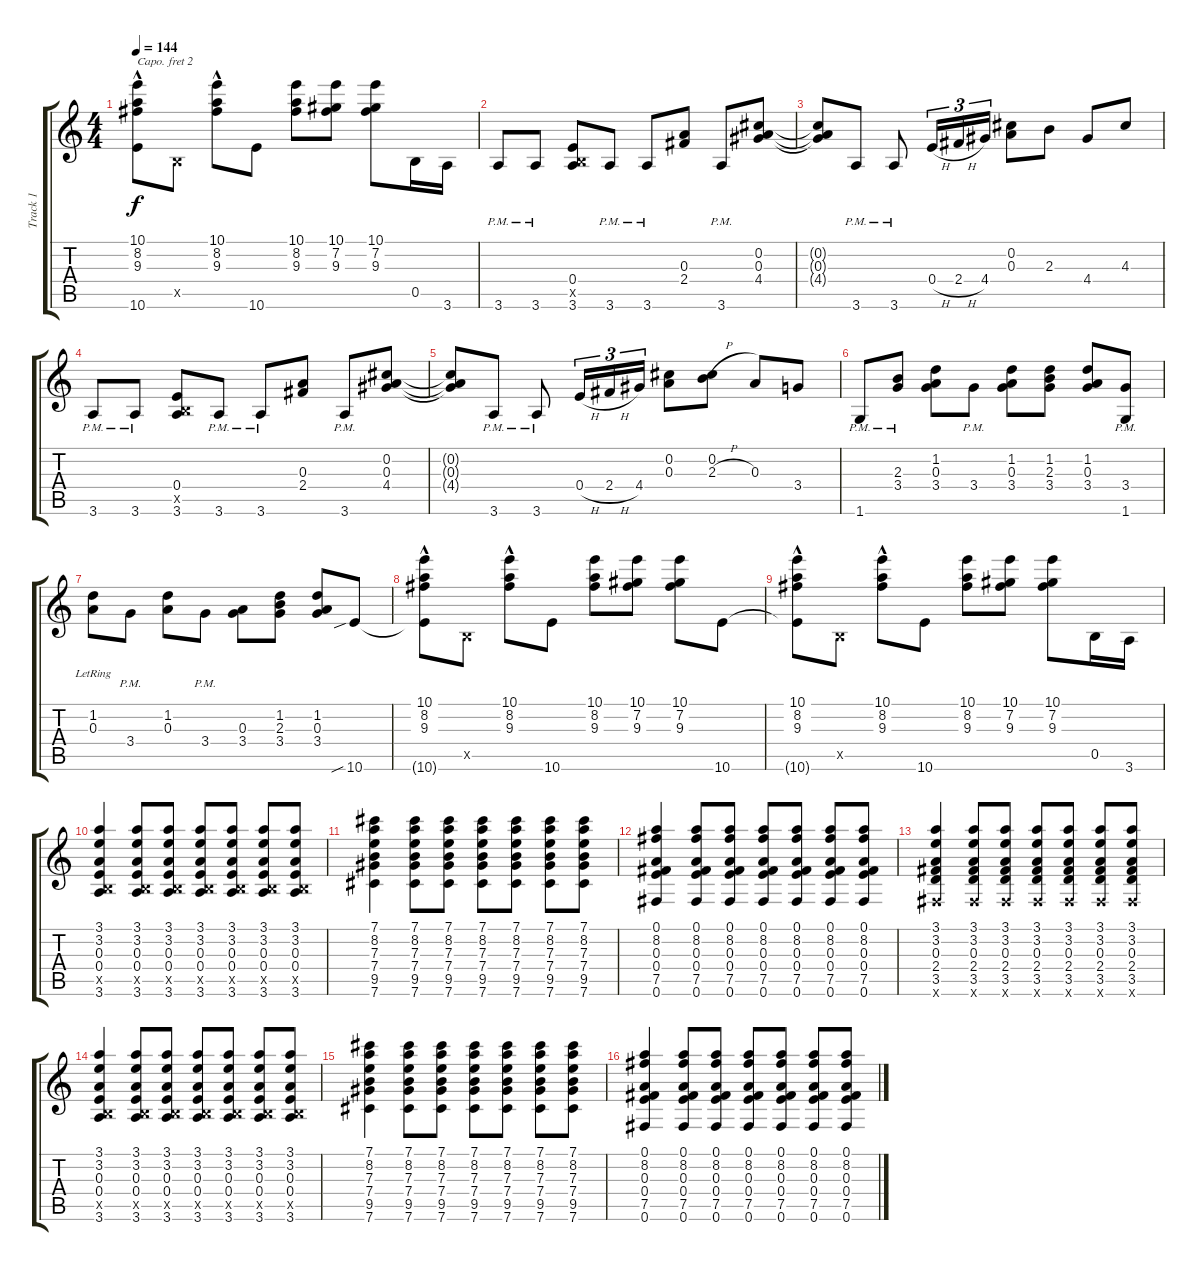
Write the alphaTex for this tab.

\track ("Track 1" "Track 1") {instrument acousticguitarnylon}
\staff {score tabs}
\capo 2
\tuning (E4 B3 G3 D3 A2 E2) {hide}
\ts (4 4)
\tempo 144
\clef g2
\ks c
(10.1{hac} 8.2 9.3 10.6{t}).8{dy f} 0.5{x}.8 (10.1{hac} 8.2 9.3).8 10.6.8 (10.1 8.2 9.3).8 (10.1 7.2 9.3).8 (10.1 7.2 9.3).8 0.5.16 3.6.16 |
3.6{pm}.8 3.6{pm}.8 (0.4 0.5{x} 3.6).8 3.6{pm}.8 3.6{pm}.8 (0.3 2.4).8 3.6{pm}.8 (0.2 0.3 4.4).8 |
(0.2{t} 0.3{t} 4.4{t}).8 3.6{pm}.8 3.6{pm}.8 0.4{h}.16{tu (3 2)} 2.4{h}.16{tu (3 2)} 4.4.16{tu (3 2)} (0.2 0.3).8 2.3.8 4.4.8 4.3.8 |
3.6{pm}.8 3.6{pm}.8 (0.4 0.5{x} 3.6).8 3.6{pm}.8 3.6{pm}.8 (0.3 2.4).8 3.6{pm}.8 (0.2 0.3 4.4).8 |
(0.2{t} 0.3{t} 4.4{t}).8 3.6{pm}.8 3.6{pm}.8 0.4{h}.16{tu (3 2)} 2.4{h}.16{tu (3 2)} 4.4.16{tu (3 2)} (0.2 0.3).8 (0.2 2.3{h}).8 0.3.8 3.4.8 |
1.6{pm}.8 (2.3 3.4{pm}).8 (1.2 0.3 3.4).8 3.4{pm}.8 (1.2 0.3 3.4).8 (1.2 2.3 3.4).8 (1.2 0.3 3.4).8 (3.4 1.6{pm}).8 |
(1.2{lr} 0.3).8 3.4{pm}.8 (1.2 0.3).8 3.4{pm}.8 (0.3 3.4).8 (1.2 2.3 3.4).8 (1.2 0.3 3.4).8 10.6{sib}.8 |
(10.1{hac} 8.2 9.3 10.6{t}).8 0.5{x}.8 (10.1{hac} 8.2 9.3).8 10.6.8 (10.1 8.2 9.3).8 (10.1 7.2 9.3).8 (10.1 7.2 9.3).8 10.6.8 |
(10.1{hac} 8.2 9.3 10.6{t}).8 0.5{x}.8 (10.1{hac} 8.2 9.3).8 10.6.8 (10.1 8.2 9.3).8 (10.1 7.2 9.3).8 (10.1 7.2 9.3).8 0.5.16 3.6.16 |
(3.1 3.2 0.3 0.4 0.5{x} 3.6).4 (3.1 3.2 0.3 0.4 0.5{x} 3.6).8 (3.1 3.2 0.3 0.4 0.5{x} 3.6).8 (3.1 3.2 0.3 0.4 0.5{x} 3.6).8 (3.1 3.2 0.3 0.4 0.5{x} 3.6).8 (3.1 3.2 0.3 0.4 0.5{x} 3.6).8 (3.1 3.2 0.3 0.4 0.5{x} 3.6).8 |
(7.1 8.2 7.3 7.4 9.5 7.6).4 (7.1 8.2 7.3 7.4 9.5 7.6).8 (7.1 8.2 7.3 7.4 9.5 7.6).8 (7.1 8.2 7.3 7.4 9.5 7.6).8 (7.1 8.2 7.3 7.4 9.5 7.6).8 (7.1 8.2 7.3 7.4 9.5 7.6).8 (7.1 8.2 7.3 7.4 9.5 7.6).8 |
(0.1 8.2 0.3 0.4 7.5 0.6).4 (0.1 8.2 0.3 0.4 7.5 0.6).8 (0.1 8.2 0.3 0.4 7.5 0.6).8 (0.1 8.2 0.3 0.4 7.5 0.6).8 (0.1 8.2 0.3 0.4 7.5 0.6).8 (0.1 8.2 0.3 0.4 7.5 0.6).8 (0.1 8.2 0.3 0.4 7.5 0.6).8 |
(3.1 3.2 0.3 2.4 3.5 0.6{x}).4 (3.1 3.2 0.3 2.4 3.5 0.6{x}).8 (3.1 3.2 0.3 2.4 3.5 0.6{x}).8 (3.1 3.2 0.3 2.4 3.5 0.6{x}).8 (3.1 3.2 0.3 2.4 3.5 0.6{x}).8 (3.1 3.2 0.3 2.4 3.5 0.6{x}).8 (3.1 3.2 0.3 2.4 3.5 0.6{x}).8 |
(3.1 3.2 0.3 0.4 0.5{x} 3.6).4 (3.1 3.2 0.3 0.4 0.5{x} 3.6).8 (3.1 3.2 0.3 0.4 0.5{x} 3.6).8 (3.1 3.2 0.3 0.4 0.5{x} 3.6).8 (3.1 3.2 0.3 0.4 0.5{x} 3.6).8 (3.1 3.2 0.3 0.4 0.5{x} 3.6).8 (3.1 3.2 0.3 0.4 0.5{x} 3.6).8 |
(7.1 8.2 7.3 7.4 9.5 7.6).4 (7.1 8.2 7.3 7.4 9.5 7.6).8 (7.1 8.2 7.3 7.4 9.5 7.6).8 (7.1 8.2 7.3 7.4 9.5 7.6).8 (7.1 8.2 7.3 7.4 9.5 7.6).8 (7.1 8.2 7.3 7.4 9.5 7.6).8 (7.1 8.2 7.3 7.4 9.5 7.6).8 |
(0.1 8.2 0.3 0.4 7.5 0.6).4 (0.1 8.2 0.3 0.4 7.5 0.6).8 (0.1 8.2 0.3 0.4 7.5 0.6).8 (0.1 8.2 0.3 0.4 7.5 0.6).8 (0.1 8.2 0.3 0.4 7.5 0.6).8 (0.1 8.2 0.3 0.4 7.5 0.6).8 (0.1 8.2 0.3 0.4 7.5 0.6).8
